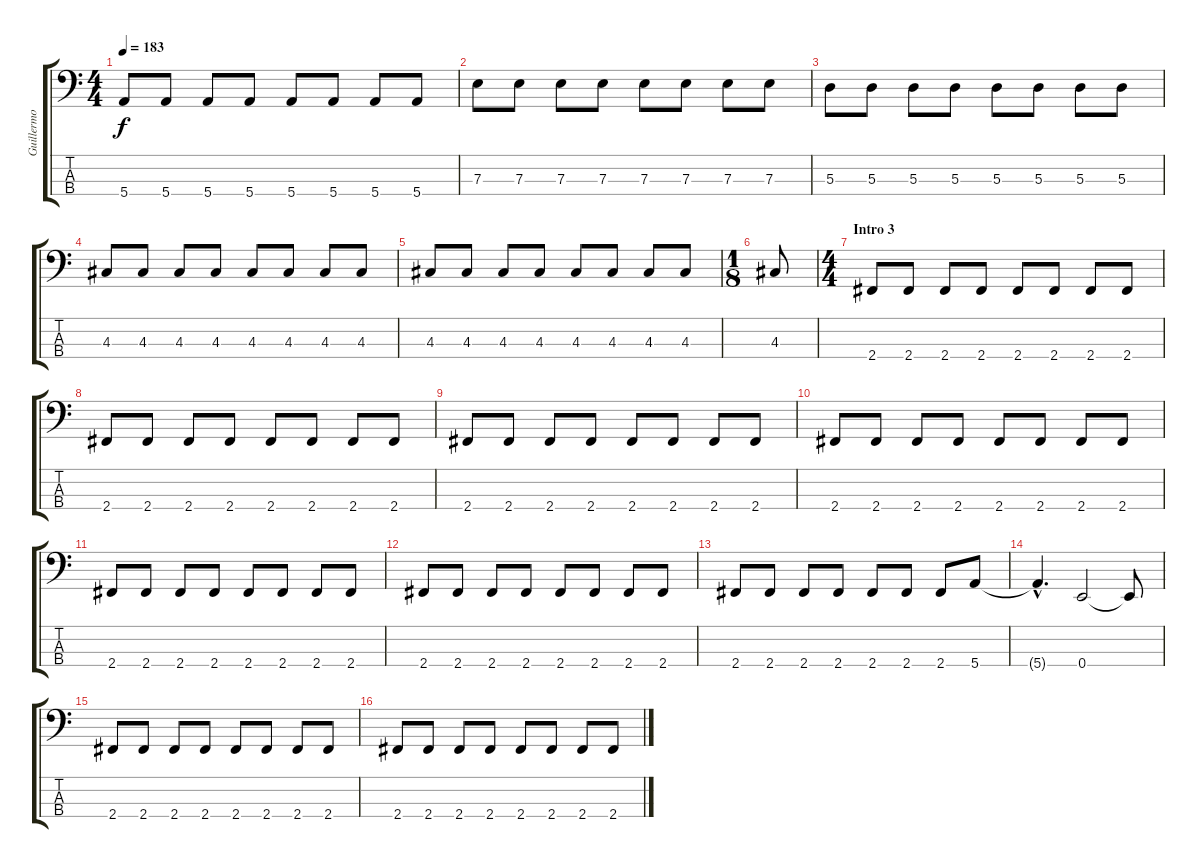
\track ("Guillermo Sanchez" "Guillermo ") {instrument electricbassfinger}
\staff {score tabs}
\tuning (G2 D2 A1 E1) {hide}
\ts (4 4)
\tempo 183
\clef f4
\ks c
5.4.8{dy f} 5.4.8 5.4.8 5.4.8 5.4.8 5.4.8 5.4.8 5.4.8 |
7.3.8 7.3.8 7.3.8 7.3.8 7.3.8 7.3.8 7.3.8 7.3.8 |
5.3.8 5.3.8 5.3.8 5.3.8 5.3.8 5.3.8 5.3.8 5.3.8 |
4.3.8 4.3.8 4.3.8 4.3.8 4.3.8 4.3.8 4.3.8 4.3.8 |
4.3.8 4.3.8 4.3.8 4.3.8 4.3.8 4.3.8 4.3.8 4.3.8 |
\ts (1 8)
4.3.8 |
\ts (4 4)
\section ("" "Intro 3")
2.4.8 2.4.8 2.4.8 2.4.8 2.4.8 2.4.8 2.4.8 2.4.8 |
2.4.8 2.4.8 2.4.8 2.4.8 2.4.8 2.4.8 2.4.8 2.4.8 |
2.4.8 2.4.8 2.4.8 2.4.8 2.4.8 2.4.8 2.4.8 2.4.8 |
2.4.8 2.4.8 2.4.8 2.4.8 2.4.8 2.4.8 2.4.8 2.4.8 |
2.4.8 2.4.8 2.4.8 2.4.8 2.4.8 2.4.8 2.4.8 2.4.8 |
2.4.8 2.4.8 2.4.8 2.4.8 2.4.8 2.4.8 2.4.8 2.4.8 |
2.4.8 2.4.8 2.4.8 2.4.8 2.4.8 2.4.8 2.4.8 5.4.8 |
5.4{hac t}.4{d} 0.4.2 0.4{t}.8 |
2.4.8 2.4.8 2.4.8 2.4.8 2.4.8 2.4.8 2.4.8 2.4.8 |
2.4.8 2.4.8 2.4.8 2.4.8 2.4.8 2.4.8 2.4.8 2.4.8
